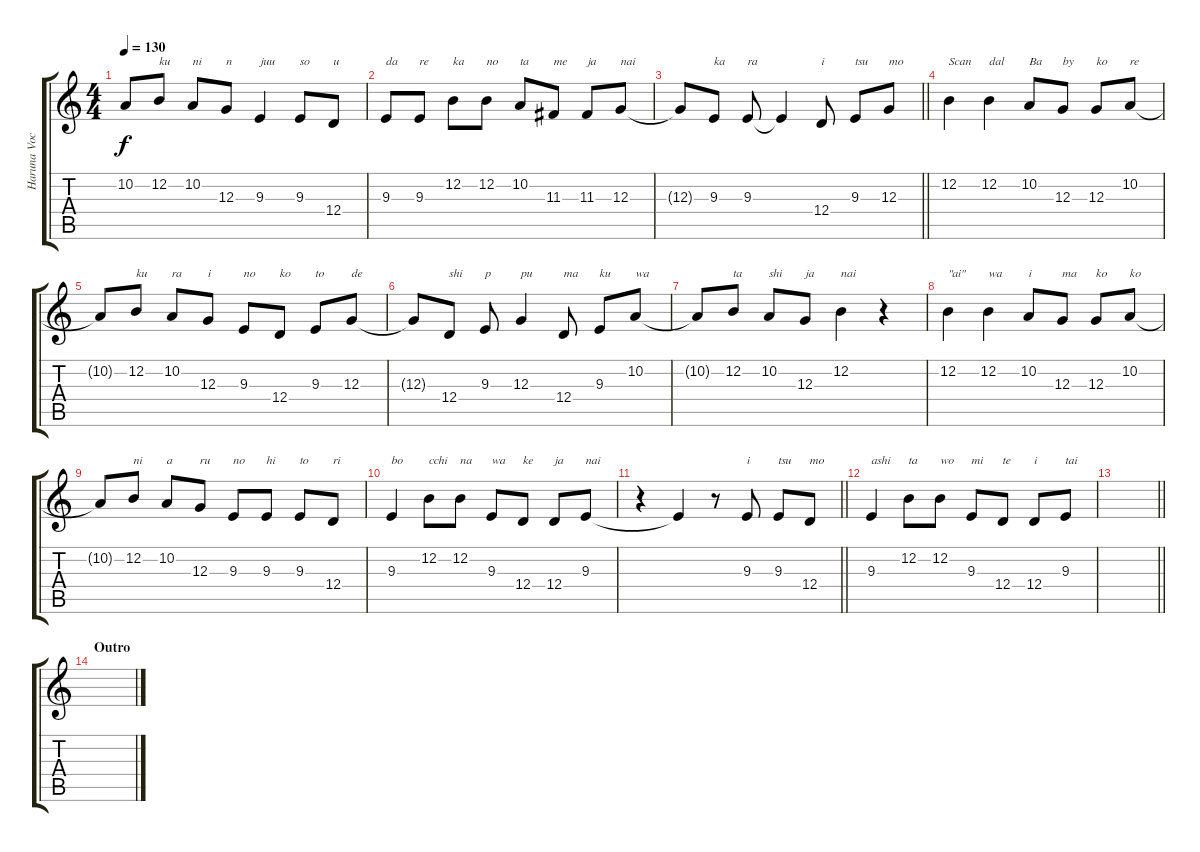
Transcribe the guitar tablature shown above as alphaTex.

\track ("Haruna Vocal" "Haruna Voc") {instrument honkytonkpiano}
\staff {score tabs}
\tuning (E4 B3 G3 D3 A2 E2) {hide}
\ts (4 4)
\tempo 130
\clef g2
\ks c
10.2{t}.8{dy f} 12.2.8{txt "ku"} 10.2.8{txt "ni"} 12.3.8{txt "n"} 9.3.4{txt "juu"} 9.3.8{txt "so"} 12.4.8{txt "u"} |
9.3.8{txt "da"} 9.3.8{txt "re"} 12.2.8{txt "ka"} 12.2.8{txt "no"} 10.2.8{txt "ta"} 11.3.8{txt "me"} 11.3.8{txt "ja"} 12.3.8{txt "nai"} |
\barLineRight lightlight
12.3{t}.8 9.3.8{txt "ka"} 9.3.8{txt "ra"} 9.3{t}.4 12.4.8{txt "i"} 9.3.8{txt "tsu"} 12.3.8{txt "mo"} |
12.2.4{txt "Scan"} 12.2.4{txt "dal"} 10.2.8{txt "Ba"} 12.3.8{txt "by"} 12.3.8{txt "ko"} 10.2.8{txt "re"} |
10.2{t}.8 12.2.8{txt "ku"} 10.2.8{txt "ra"} 12.3.8{txt "i"} 9.3.8{txt "no"} 12.4.8{txt "ko"} 9.3.8{txt "to"} 12.3.8{txt "de"} |
12.3{t}.8 12.4.8{txt "shi"} 9.3.8{txt "p"} 12.3.4{txt "pu"} 12.4.8{txt "ma"} 9.3.8{txt "ku"} 10.2.8{txt "wa"} |
10.2{t}.8 12.2.8{txt "ta"} 10.2.8{txt "shi"} 12.3.8{txt "ja"} 12.2.4{txt "nai"} r.4 |
12.2.4{txt "\"ai\""} 12.2.4{txt "wa"} 10.2.8{txt "i"} 12.3.8{txt "ma"} 12.3.8{txt "ko"} 10.2.8{txt "ko"} |
10.2{t}.8 12.2.8{txt "ni"} 10.2.8{txt "a"} 12.3.8{txt "ru"} 9.3.8{txt "no"} 9.3.8{txt "hi"} 9.3.8{txt "to"} 12.4.8{txt "ri"} |
9.3.4{txt "bo"} 12.2.8{txt "cchi"} 12.2.8{txt "na"} 9.3.8{txt "wa"} 12.4.8{txt "ke"} 12.4.8{txt "ja"} 9.3.8{txt "nai"} |
\barLineRight lightlight
r.4 9.3{t}.4 r.8 9.3.8{txt "i"} 9.3.8{txt "tsu"} 12.4.8{txt "mo"} |
9.3.4{txt "ashi"} 12.2.8{txt "ta"} 12.2.8{txt "wo"} 9.3.8{txt "mi"} 12.4.8{txt "te"} 12.4.8{txt "i"} 9.3.8{txt "tai"} |
\barLineRight lightlight
|
\section ("" "Outro")
